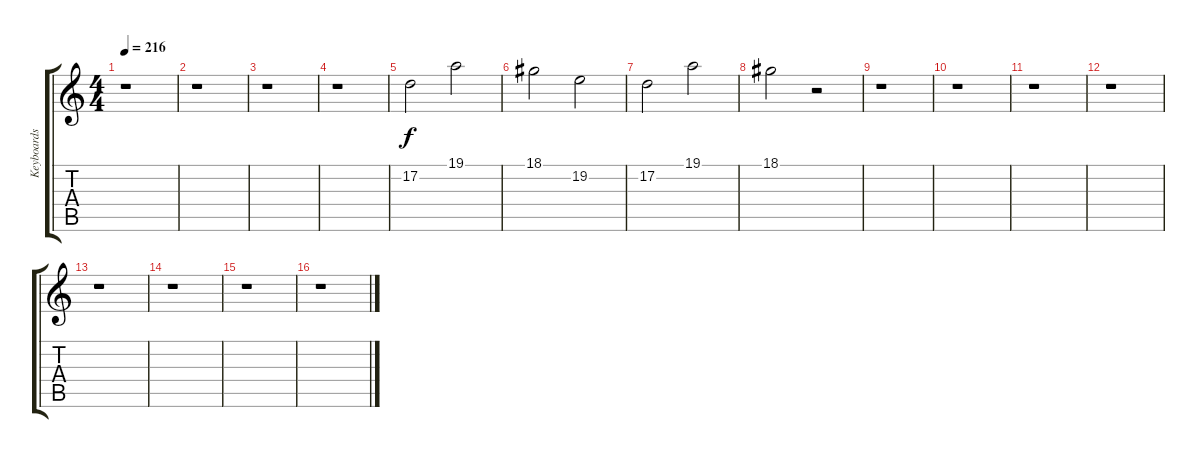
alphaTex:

\track ("Keyboards" "Keyboards") {instrument choiraahs}
\staff {score tabs}
\tuning (D4 A3 F3 C3 G2 D2) {hide}
\ts (4 4)
\tempo 216
\clef g2
\ks c
r.1{dy f} |
r.1 |
r.1 |
r.1 |
17.2.2 19.1.2 |
18.1.2 19.2.2 |
17.2.2 19.1.2 |
18.1.2 r.2 |
r.1 |
r.1 |
r.1 |
r.1 |
r.1 |
r.1 |
r.1 |
r.1
